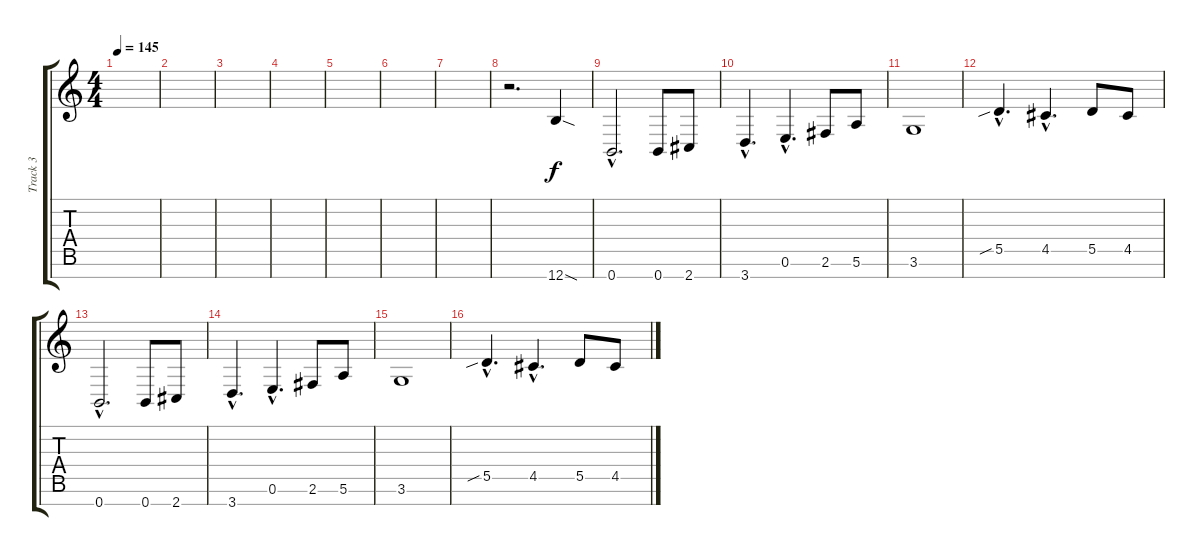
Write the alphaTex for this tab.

\track ("Track 3" "Track 3") {instrument distortionguitar}
\staff {score tabs}
\tuning (E4 B3 G3 D3 A2 E2 B1) {hide}
\ts (4 4)
\tempo 145
\clef g2
\ks c
|
|
|
|
|
|
|
r.2{d} 12.7{sod}.4 |
0.7{hac}.2{d} 0.7.8 2.7.8 |
3.7{hac}.4{d} 0.6{hac}.4{d} 2.6.8 5.6.8 |
3.6.1 |
5.5{sib hac}.4{d} 4.5{hac}.4{d} 5.5.8 4.5.8 |
0.7{hac}.2{d} 0.7.8 2.7.8 |
3.7{hac}.4{d} 0.6{hac}.4{d} 2.6.8 5.6.8 |
3.6.1 |
5.5{sib hac}.4{d} 4.5{hac}.4{d} 5.5.8 4.5.8
